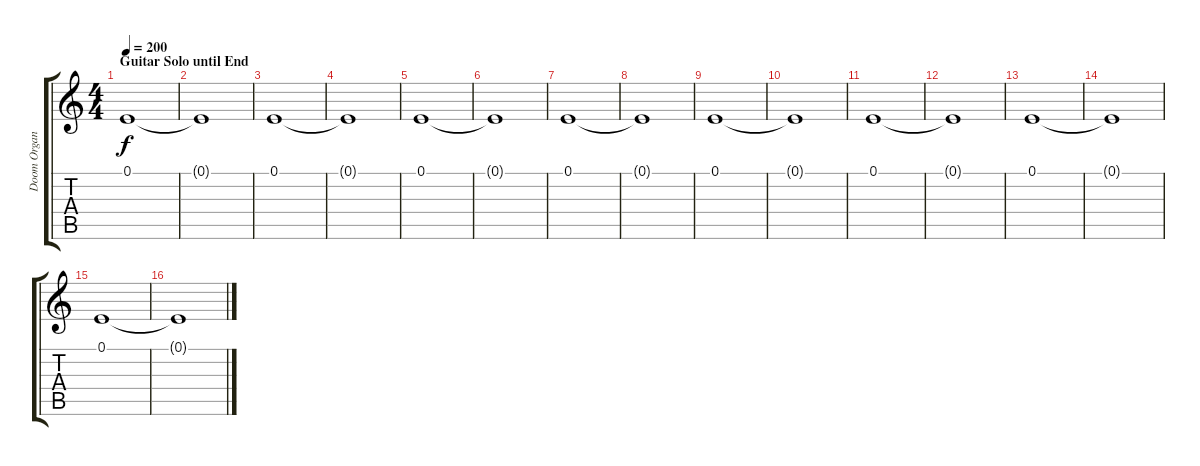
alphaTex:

\track ("Doom Organ 1" "Doom Organ") {instrument rockorgan}
\staff {score tabs}
\tuning (E4 B3 G3 D3 A2 E2) {hide}
\ts (4 4)
\section ("" "Guitar Solo until End")
\tempo 200
\clef g2
\ks c
0.1.1{dy f} |
0.1{t}.1 |
0.1.1 |
0.1{t}.1 |
0.1.1 |
0.1{t}.1 |
0.1.1 |
0.1{t}.1 |
0.1.1 |
0.1{t}.1 |
0.1.1 |
0.1{t}.1 |
0.1.1 |
0.1{t}.1 |
0.1.1 |
0.1{t}.1
